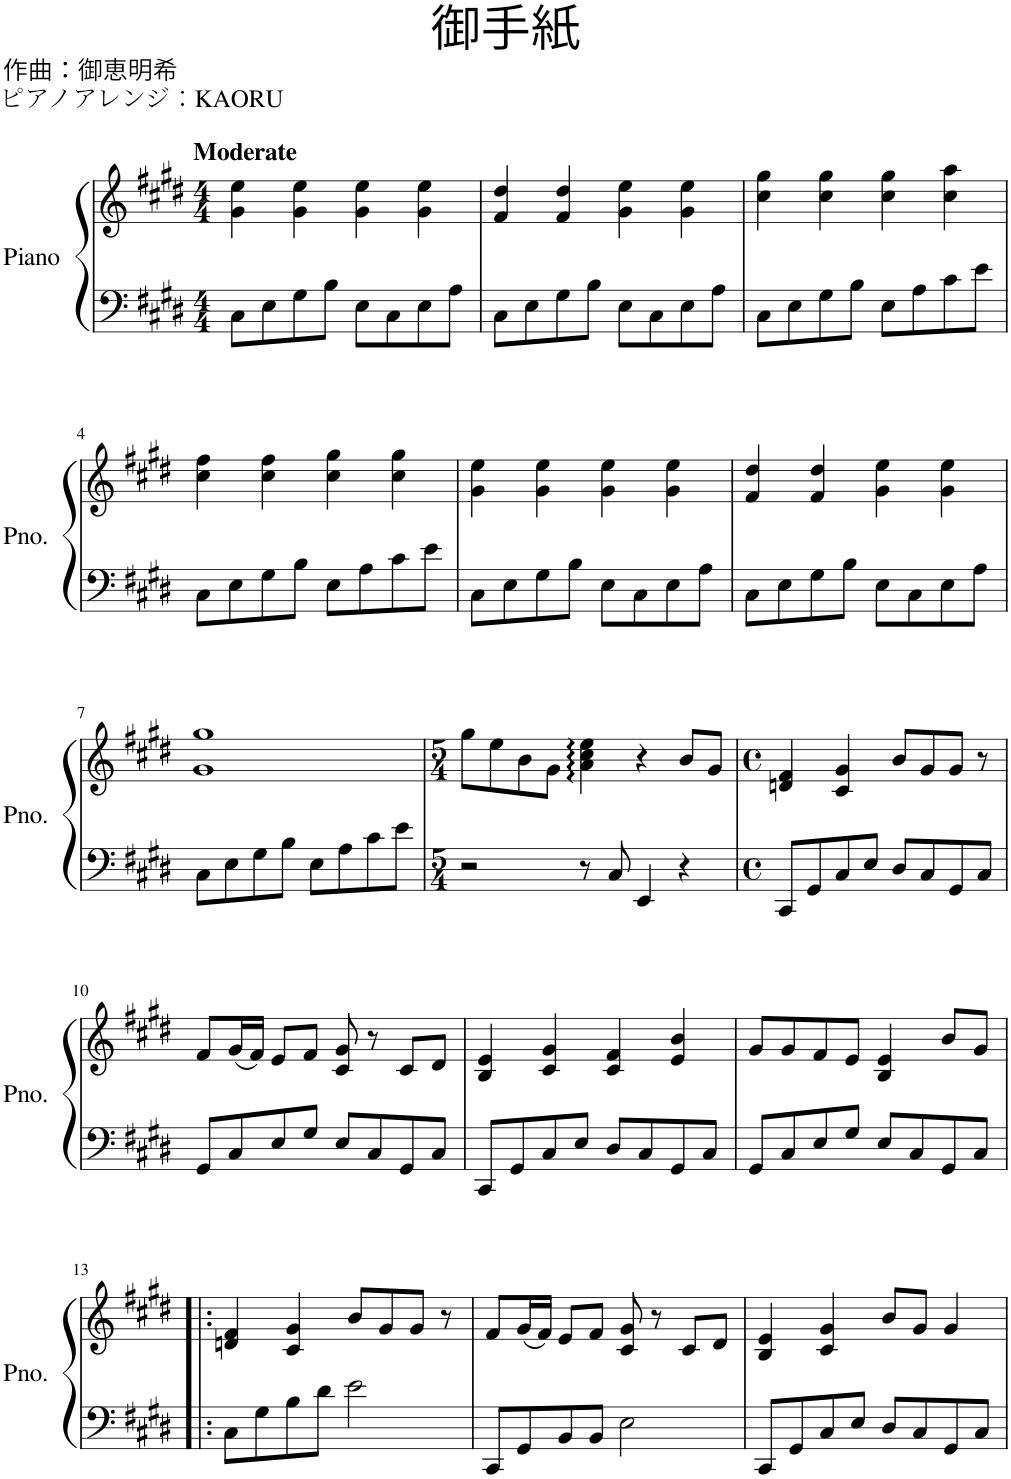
**kern	**kern
*part1	*part1
*staff2	*staff1
*I"Piano	*
*I'Pno.	*
*clefF4	*clefG2
*k[f#c#g#d#]	*k[f#c#g#d#]
*M4/4	*M4/4
=1	=1
!	!LO:TX:a:B:t=Moderate
8C#\L	4g#\ 4ee\
8E\	.
8G#\	4g#\ 4ee\
8B\J	.
8E\L	4g#\ 4ee\
8C#\	.
8E\	4g#\ 4ee\
8A\J	.
=2	=2
8C#\L	4f#/ 4dd#/
8E\	.
8G#\	4f#/ 4dd#/
8B\J	.
8E\L	4g#\ 4ee\
8C#\	.
8E\	4g#\ 4ee\
8A\J	.
=3	=3
8C#\L	4cc#\ 4gg#\
8E\	.
8G#\	4cc#\ 4gg#\
8B\J	.
8E\L	4cc#\ 4gg#\
8A\	.
8c#\	4cc#\ 4aa\
8e\J	.
!!LO:LB:g=z
=4	=4
8C#\L	4cc#\ 4ff#\
8E\	.
8G#\	4cc#\ 4ff#\
8B\J	.
8E\L	4cc#\ 4gg#\
8A\	.
8c#\	4cc#\ 4gg#\
8e\J	.
=5	=5
8C#\L	4g#\ 4ee\
8E\	.
8G#\	4g#\ 4ee\
8B\J	.
8E\L	4g#\ 4ee\
8C#\	.
8E\	4g#\ 4ee\
8A\J	.
=6	=6
8C#\L	4f#/ 4dd#/
8E\	.
8G#\	4f#/ 4dd#/
8B\J	.
8E\L	4g#\ 4ee\
8C#\	.
8E\	4g#\ 4ee\
8A\J	.
!!LO:LB:g=z
=7	=7
8C#\L	1g# 1gg#
8E\	.
8G#\	.
8B\J	.
8E\L	.
8A\	.
8c#\	.
8e\J	.
=8	=8
*M5/4	*M5/4
2r	8gg#\L
.	8ee\
.	8b\
.	8g#\J
8r	4a\ 4cc#\ 4ee\
8C#/	.
4EE/	4r
4r	8b/L
.	8g#/J
=9	=9
*M4/4	*M4/4
*met(c)	*met(c)
8CC#/L	4dn/ 4f#/
8GG#/	.
8C#/	4c#/ 4g#/
8E/J	.
8D#/L	8b/L
8C#/	8g#/
8GG#/	8g#/J
8C#/J	8r
!!LO:LB:g=z
=10	=10
8GG#/L	8f#/L
8C#/	(16g#/L
.	16f#/JJ)
8E/	8e/L
8G#/J	8f#/J
8E/L	8c#/ 8g#/
8C#/	8r
8GG#/	8c#/L
8C#/J	8d#/J
=11	=11
8CC#/L	4B/ 4e/
8GG#/	.
8C#/	4c#/ 4g#/
8E/J	.
8D#/L	4c#/ 4f#/
8C#/	.
8GG#/	4e/ 4b/
8C#/J	.
=12	=12
8GG#/L	8g#/L
8C#/	8g#/
8E/	8f#/
8G#/J	8e/J
8E/L	4B/ 4e/
8C#/	.
8GG#/	8b/L
8C#/J	8g#/J
!!LO:LB:g=z
=13!|:	=13!|:
8C#\L	4dn/ 4f#/
8G#\	.
8B\	4c#/ 4g#/
8d#\J	.
2e\	8b/L
.	8g#/
.	8g#/J
.	8r
=14	=14
8CC#/L	8f#/L
8GG#/	(16g#/L
.	16f#/JJ)
8BB/	8e/L
8BB/J	8f#/J
2E\	8c#/ 8g#/
.	8r
.	8c#/L
.	8d#/J
=15	=15
8CC#/L	4B/ 4e/
8GG#/	.
8C#/	4c#/ 4g#/
8E/J	.
8D#/L	8b/L
8C#/	8g#/J
8GG#/	4g#/
8C#/J	.
=	=
*-	*-
